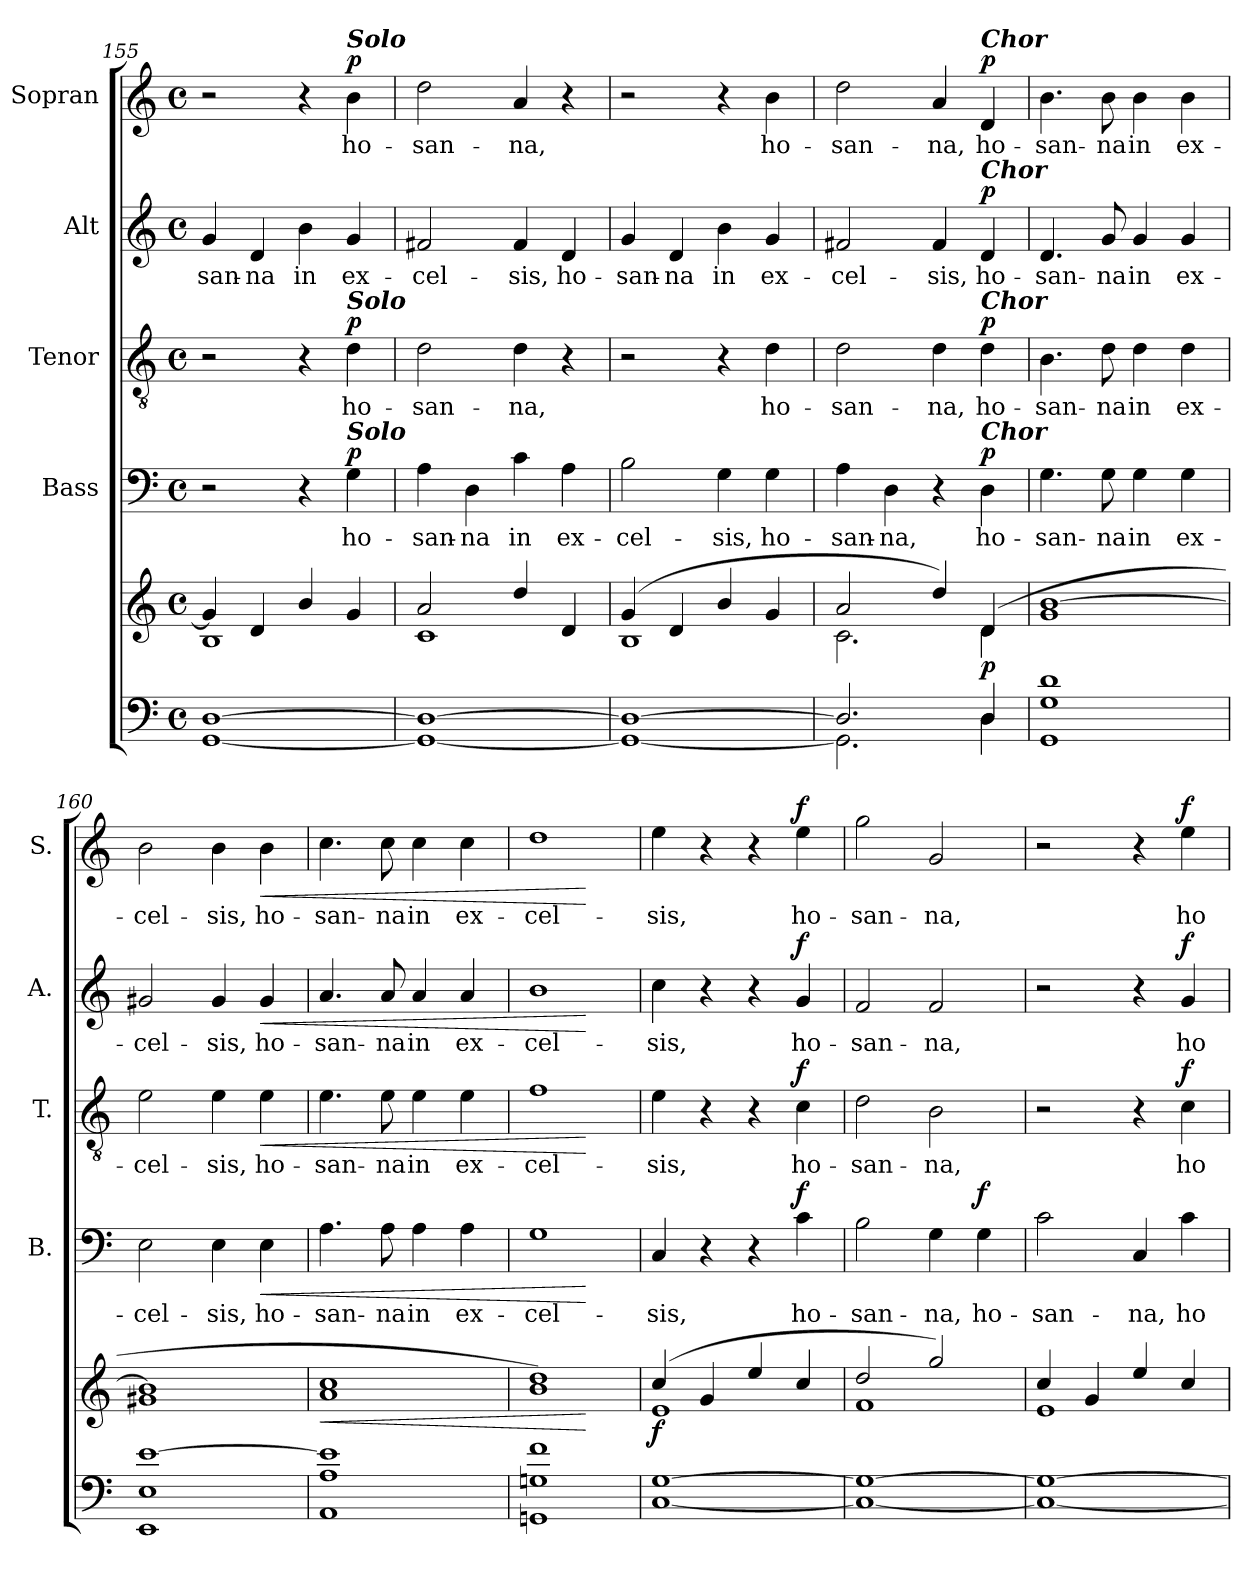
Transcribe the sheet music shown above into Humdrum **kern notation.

**kern	**kern	**dynam	**kern	**text	**dynam	**kern	**text	**dynam	**kern	**text	**dynam	**kern	**text	**dynam
*part5	*part5	*part5	*part4	*part4	*part4	*part3	*part3	*part3	*part2	*part2	*part2	*part1	*part1	*part1
*staff6	*staff5	*staff5/6	*staff4	*staff4	*staff4	*staff3	*staff3	*staff3	*staff2	*staff2	*staff2	*staff1	*staff1	*staff1
*	*	*	*I"Bass	*	*	*I"Tenor	*	*	*I"Alt	*	*	*I"Sopran	*	*
*	*	*	*I'B.	*	*	*I'T.	*	*	*I'A.	*	*	*I'S.	*	*
*clefF4	*clefG2	*	*clefF4	*	*	*clefGv2	*	*	*clefG2	*	*	*clefG2	*	*
*k[]	*k[]	*	*k[]	*	*	*k[]	*	*	*k[]	*	*	*k[]	*	*
*C:	*C:	*	*C:	*	*	*C:	*	*	*C:	*	*	*C:	*	*
*M4/4	*M4/4	*	*M4/4	*	*	*M4/4	*	*	*M4/4	*	*	*M4/4	*	*
*met(c)	*met(c)	*	*met(c)	*	*	*met(c)	*	*	*met(c)	*	*	*met(c)	*	*
=155	=155	=155	=155	=155	=155	=155	=155	=155	=155	=155	=155	=155	=155	=155
*^	*^	*	*	*	*	*	*	*	*	*	*	*	*	*
!	!	!	!	!	!	!	!	!	!	!	!	!LO:LY:b	!	!	!	!
[>1D	[<1GG	4g/]	1B	.	2r	.	.	2r	.	.	4g/	-san-	.	2r	.	.
!	!	!	!	!	!	!	!	!	!	!	!	!LO:LY:b	!	!	!	!
.	.	4d/	.	.	.	.	.	.	.	.	4d/	-na	.	.	.	.
!	!	!	!	!	!	!	!	!	!	!	!	!LO:LY:b	!	!	!	!
.	.	4b/	.	.	4r	.	.	4r	.	.	4b\	in	.	4r	.	.
!	!	!	!	!	!	!	!	!	!	!	!	!	!	!LO:TX:a:Bi:t=Solo	!	!
!	!	!	!	!	!	!	!	!LO:TX:a:Bi:t=Solo	!	!	!	!	!	!	!	!
!	!	!	!	!	!LO:TX:a:Bi:t=Solo	!	!	!	!	!	!	!	!	!	!	!
!	!	!	!	!	!	!LO:LY:b	!LO:DY:a	!	!LO:LY:b	!LO:DY:a	!	!LO:LY:b	!	!	!LO:LY:b	!LO:DY:a
.	.	4g/	.	.	4G\	ho-	p	4d\	ho-	p	4g/	ex-	.	4b\	ho-	p
=156	=156	=156	=156	=156	=156	=156	=156	=156	=156	=156	=156	=156	=156	=156	=156	=156
!	!	!	!	!	!	!LO:LY:b	!	!	!LO:LY:b	!	!	!LO:LY:b	!	!	!LO:LY:b	!
1D_	1GG_	2a/	1c	.	4A\	-san-	.	2d\	-san-	.	2f#X/	-cel-	.	2dd\	-san-	.
!	!	!	!	!	!	!LO:LY:b	!	!	!	!	!	!	!	!	!	!
.	.	.	.	.	4D\	-na	.	.	.	.	.	.	.	.	.	.
!	!	!	!	!	!	!LO:LY:b	!	!	!LO:LY:b	!	!	!LO:LY:b	!	!	!LO:LY:b	!
.	.	4dd/	.	.	4c\	in	.	4d\	-na,	.	4f#/	-sis,	.	4a/	-na,	.
!	!	!	!	!	!	!LO:LY:b	!	!	!	!	!	!LO:LY:b	!	!	!	!
.	.	4d/	.	.	4A\	ex-	.	4r	.	.	4d/	ho-	.	4r	.	.
=157	=157	=157	=157	=157	=157	=157	=157	=157	=157	=157	=157	=157	=157	=157	=157	=157
!	!	!	!	!	!	!LO:LY:b	!	!	!	!	!	!LO:LY:b	!	!	!	!
1D_	1GG_	(4g/	1B	.	2B\	-cel-	.	2r	.	.	4g/	-san-	.	2r	.	.
!	!	!	!	!	!	!	!	!	!	!	!	!LO:LY:b	!	!	!	!
.	.	4d/	.	.	.	.	.	.	.	.	4d/	-na	.	.	.	.
!	!	!	!	!	!	!LO:LY:b	!	!	!	!	!	!LO:LY:b	!	!	!	!
.	.	4b/	.	.	4G\	-sis,	.	4r	.	.	4b\	in	.	4r	.	.
!	!	!	!	!	!	!LO:LY:b	!	!	!LO:LY:b	!	!	!LO:LY:b	!	!	!LO:LY:b	!
.	.	4g/	.	.	4G\	ho-	.	4d\	ho-	.	4g/	ex-	.	4b\	ho-	.
=158	=158	=158	=158	=158	=158	=158	=158	=158	=158	=158	=158	=158	=158	=158	=158	=158
!	!	!	!	!	!	!LO:LY:b	!	!	!LO:LY:b	!	!	!LO:LY:b	!	!	!LO:LY:b	!
2.D/]	2.GG\]	2a/	2.c\	.	4A\	-san-	.	2d\	-san-	.	2f#X/	-cel-	.	2dd\	-san-	.
!	!	!	!	!	!	!LO:LY:b	!	!	!	!	!	!	!	!	!	!
.	.	.	.	.	4D\	-na,	.	.	.	.	.	.	.	.	.	.
!	!	!	!	!	!	!	!	!	!LO:LY:b	!	!	!LO:LY:b	!	!	!LO:LY:b	!
.	.	4dd/)	.	.	4r	.	.	4d\	-na,	.	4f#/	-sis,	.	4a/	-na,	.
!	!	!	!	!	!	!	!	!	!	!	!	!	!	!LO:TX:a:Bi:t=Chor	!	!
!	!	!	!	!	!	!	!	!	!	!	!LO:TX:a:Bi:t=Chor	!	!	!	!	!
!	!	!	!	!	!	!	!	!LO:TX:a:Bi:t=Chor	!	!	!	!	!	!	!	!
!	!	!	!	!	!LO:TX:a:Bi:t=Chor	!	!	!	!	!	!	!	!	!	!	!
!	!	!	!	!LO:DY:b	!	!LO:LY:b	!LO:DY:a	!	!LO:LY:b	!LO:DY:a	!	!LO:LY:b	!LO:DY:a	!	!LO:LY:b	!LO:DY:a
4D/	4D\	(4d/	4d\	p	4D\	ho-	p	4d\	ho-	p	4d/	ho-	p	4d/	ho-	p
!!LO:PB:g=z
=159	=159	=159	=159	=159	=159	=159	=159	=159	=159	=159	=159	=159	=159	=159	=159	=159
!	!	!	!	!	!	!LO:LY:b	!	!	!LO:LY:b	!	!	!LO:LY:b	!	!	!LO:LY:b	!
1d	1GG 1G	[>1b	1g	.	4.G\	-san-	.	4.B\	-san-	.	4.d/	-san-	.	4.b\	-san-	.
!	!	!	!	!	!	!LO:LY:b	!	!	!LO:LY:b	!	!	!LO:LY:b	!	!	!LO:LY:b	!
.	.	.	.	.	8G\	-na	.	8d\	-na	.	8g/	-na	.	8b\	-na	.
!	!	!	!	!	!	!LO:LY:b	!	!	!LO:LY:b	!	!	!LO:LY:b	!	!	!LO:LY:b	!
.	.	.	.	.	4G\	in	.	4d\	in	.	4g/	in	.	4b\	in	.
!	!	!	!	!	!	!LO:LY:b	!	!	!LO:LY:b	!	!	!LO:LY:b	!	!	!LO:LY:b	!
.	.	.	.	.	4G\	ex-	.	4d\	ex-	.	4g/	ex-	.	4b\	ex-	.
=160	=160	=160	=160	=160	=160	=160	=160	=160	=160	=160	=160	=160	=160	=160	=160	=160
!	!	!	!	!	!	!LO:LY:b	!	!	!LO:LY:b	!	!	!LO:LY:b	!	!	!LO:LY:b	!
[>1e	1EE 1E	1b]	1g#X	.	2E\	-cel-	.	2e\	-cel-	.	2g#X/	-cel-	.	2b\	-cel-	.
!	!	!	!	!	!	!LO:LY:b	!	!	!LO:LY:b	!	!	!LO:LY:b	!	!	!LO:LY:b	!
.	.	.	.	.	4E\	-sis,	.	4e\	-sis,	.	4g#/	-sis,	.	4b\	-sis,	.
!	!	!	!	!	!	!LO:LY:b	!LO:HP:b	!	!LO:LY:b	!LO:HP:b	!	!LO:LY:b	!LO:HP:b	!	!LO:LY:b	!LO:HP:b
.	.	.	.	.	4E\	ho-	<	4e\	ho-	<	4g#/	ho-	<	4b\	ho-	<
=161	=161	=161	=161	=161	=161	=161	=161	=161	=161	=161	=161	=161	=161	=161	=161	=161
!	!	!	!	!LO:HP:b	!	!LO:LY:b	!	!	!LO:LY:b	!	!	!LO:LY:b	!	!	!LO:LY:b	!
1e]	1AA 1A	1cc	1a	<	4.A\	-san-	.	4.e\	-san-	.	4.a/	-san-	.	4.cc\	-san-	.
!	!	!	!	!	!	!LO:LY:b	!	!	!LO:LY:b	!	!	!LO:LY:b	!	!	!LO:LY:b	!
.	.	.	.	.	8A\	-na	.	8e\	-na	.	8a/	-na	.	8cc\	-na	.
!	!	!	!	!	!	!LO:LY:b	!	!	!LO:LY:b	!	!	!LO:LY:b	!	!	!LO:LY:b	!
.	.	.	.	.	4A\	in	.	4e\	in	.	4a/	in	.	4cc\	in	.
!	!	!	!	!	!	!LO:LY:b	!	!	!LO:LY:b	!	!	!LO:LY:b	!	!	!LO:LY:b	!
.	.	.	.	.	4A\	ex-	.	4e\	ex-	.	4a/	ex-	.	4cc\	ex-	.
=162	=162	=162	=162	=162	=162	=162	=162	=162	=162	=162	=162	=162	=162	=162	=162	=162
!	!	!	!	!	!	!LO:LY:b	!	!	!LO:LY:b	!	!	!LO:LY:b	!	!	!LO:LY:b	!
1f	1GGn 1Gn	1dd)	1b	.	1G	-cel-	.	1f	-cel-	.	1b	-cel-	.	1dd	-cel-	.
*v	*v	*	*	*	*	*	*	*	*	*	*	*	*	*	*	*
*	*v	*v	*	*	*	*	*	*	*	*	*	*	*	*	*
.	.	[	.	.	[	.	.	[	.	.	[	.	.	[
=163	=163	=163	=163	=163	=163	=163	=163	=163	=163	=163	=163	=163	=163	=163
*^	*^	*	*	*	*	*	*	*	*	*	*	*	*	*
!	!	!	!	!LO:DY:b	!	!LO:LY:b	!	!	!LO:LY:b	!	!	!LO:LY:b	!	!	!LO:LY:b	!
[>1G	[<1C	(4cc/	1e	f	4C/	-sis,	.	4e\	-sis,	.	4cc\	-sis,	.	4ee\	-sis,	.
.	.	4g/	.	.	4r	.	.	4r	.	.	4r	.	.	4r	.	.
.	.	4ee/	.	.	4r	.	.	4r	.	.	4r	.	.	4r	.	.
!	!	!	!	!	!	!LO:LY:b	!LO:DY:a	!	!LO:LY:b	!LO:DY:a	!	!LO:LY:b	!LO:DY:a	!	!LO:LY:b	!LO:DY:a
.	.	4cc/	.	.	4c\	ho-	f	4c\	ho-	f	4g/	ho-	f	4ee\	ho-	f
=164	=164	=164	=164	=164	=164	=164	=164	=164	=164	=164	=164	=164	=164	=164	=164	=164
!	!	!	!	!	!	!LO:LY:b	!	!	!LO:LY:b	!	!	!LO:LY:b	!	!	!LO:LY:b	!
1G_	1C_	2dd/	1f	.	2B\	-san-	.	2d\	-san-	.	2f/	-san-	.	2gg\	-san-	.
!	!	!	!	!	!	!LO:LY:b	!	!	!LO:LY:b	!	!	!LO:LY:b	!	!	!LO:LY:b	!
.	.	2gg/)	.	.	4G\	-na,	.	2B\	-na,	.	2f/	-na,	.	2g/	-na,	.
!	!	!	!	!	!	!LO:LY:b	!LO:DY:a	!	!	!	!	!	!	!	!	!
.	.	.	.	.	4G\	ho-	f	.	.	.	.	.	.	.	.	.
!!LO:PB:g=z
=165	=165	=165	=165	=165	=165	=165	=165	=165	=165	=165	=165	=165	=165	=165	=165	=165
!	!	!	!	!	!	!LO:LY:b	!	!	!	!	!	!	!	!	!	!
1G_	1C_	4cc/	1e	.	2c\	-san-	.	2r	.	.	2r	.	.	2r	.	.
.	.	4g/	.	.	.	.	.	.	.	.	.	.	.	.	.	.
!	!	!	!	!	!	!LO:LY:b	!	!	!	!	!	!	!	!	!	!
.	.	4ee/	.	.	4C/	-na,	.	4r	.	.	4r	.	.	4r	.	.
!	!	!	!	!	!	!LO:LY:b	!	!	!LO:LY:b	!LO:DY:a	!	!LO:LY:b	!LO:DY:a	!	!LO:LY:b	!LO:DY:a
.	.	4cc/	.	.	4c\	ho-	.	4c\	ho-	f	4g/	ho-	f	4ee\	ho-	f
*v	*v	*	*	*	*	*	*	*	*	*	*	*	*	*	*	*
*	*v	*v	*	*	*	*	*	*	*	*	*	*	*	*	*
=	=	=	=	=	=	=	=	=	=	=	=	=	=	=
*-	*-	*-	*-	*-	*-	*-	*-	*-	*-	*-	*-	*-	*-	*-
